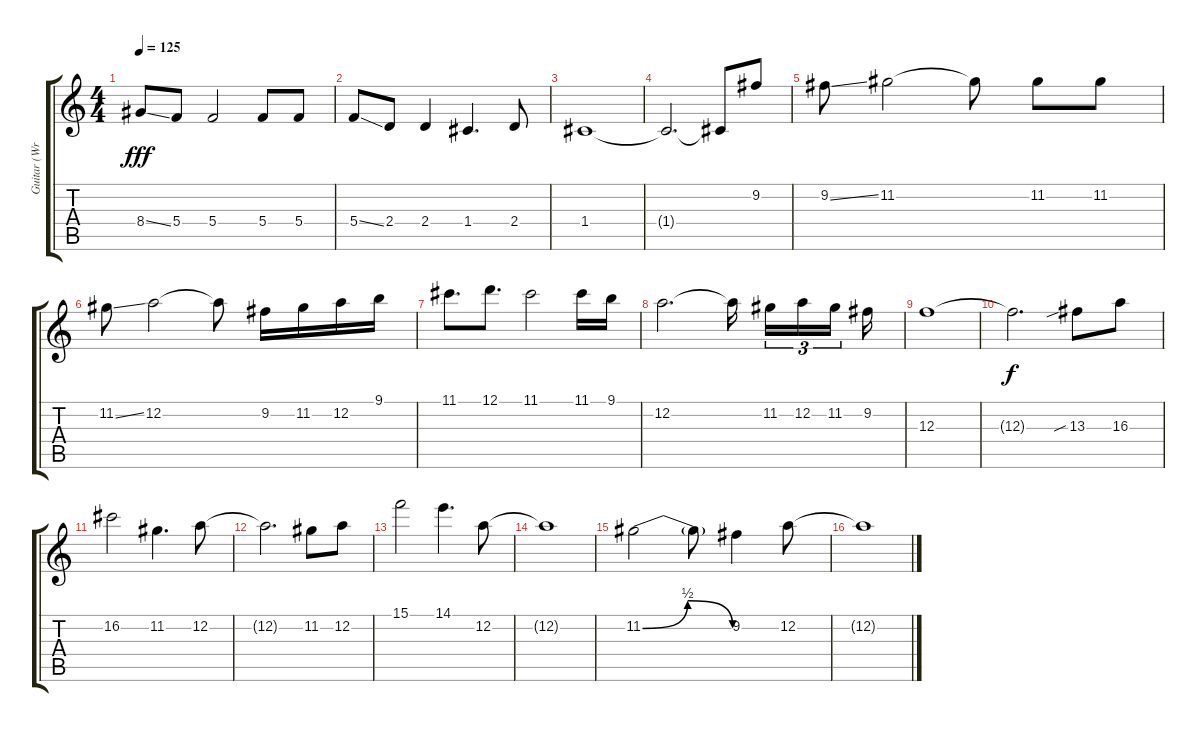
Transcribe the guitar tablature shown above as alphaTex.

\track ("Guitar (Wredhe/Huss)" "Guitar (Wr") {instrument distortionguitar}
\staff {score tabs}
\tuning (D4 A3 F3 C3 G2 D2) {hide}
\ts (4 4)
\tempo 125
\clef g2
\ks c
8.4{ss}.8{dy fff} 5.4.8 5.4.2 5.4.8 5.4.8 |
5.4{ss}.8 2.4.8 2.4.4 1.4.4{d} 2.4.8 |
1.4.1 |
1.4{t}.2{d} 1.4{t}.8 9.2.8 |
9.2{ss}.8 11.2.2 11.2{t}.8 11.2.8 11.2.8 |
11.2{ss}.8 12.2.2 12.2{t}.8 9.2.16 11.2.16 12.2.16 9.1.16 |
11.1.8{d} 12.1.8{d} 11.1.2 11.1.16 9.1.16 |
12.2.2{d} 12.2{t}.16{beam splitsecondary} 11.2.16{tu (3 2)} 12.2.16{tu (3 2)} 11.2.16{tu (3 2) beam splitsecondary} 9.2.16 |
12.3.1 |
12.3{t}.2{d dy f instrument distortionguitar} 13.3{sib}.8{volume 15 instrument distortionguitar} 16.3.8 |
16.2.2 11.2.4{d} 12.2.8 |
12.2{t}.2{d} 11.2.8 12.2.8 |
15.1.2 14.1.4{d} 12.2.8 |
12.2{t}.1 |
11.2{be (bendrelease 0 0 20 2 30 2 60 0)}.2 11.2{t}.8 9.2.4 12.2.8 |
12.2{t}.1
